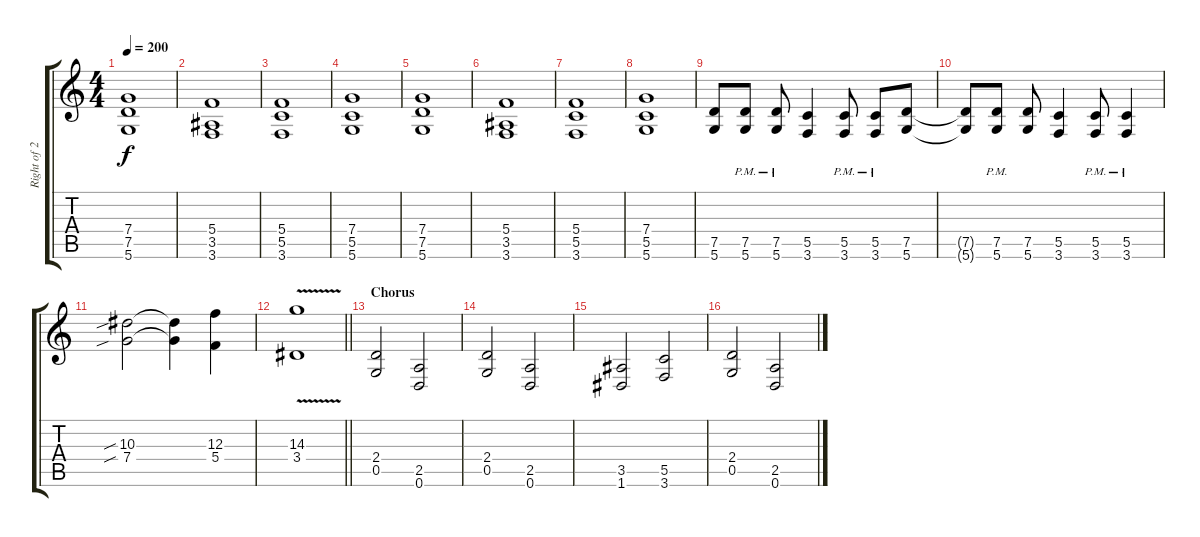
\track ("Right of 2TW" "Right of 2") {mute instrument overdrivenguitar}
\staff {score tabs}
\tuning (D4 A3 F3 C3 G2 D2) {hide}
\ts (4 4)
\tempo 200
\clef g2
\ks c
(7.4 7.5 5.6).1{dy f} |
(5.4 3.5 3.6).1 |
(5.4 5.5 3.6).1 |
(7.4 5.5 5.6).1 |
(7.4 7.5 5.6).1 |
(5.4 3.5 3.6).1 |
(5.4 5.5 3.6).1 |
(7.4 5.5 5.6).1 |
(7.5 5.6).8 (7.5{pm} 5.6{pm}).8 (7.5{pm} 5.6{pm}).8 (5.5 3.6).4 (5.5{pm} 3.6{pm}).8 (5.5{pm} 3.6{pm}).8 (7.5 5.6).8 |
(7.5{t} 5.6{t}).8 (7.5{pm} 5.6{pm}).8 (7.5 5.6).8 (5.5 3.6).4 (5.5{pm} 3.6{pm}).8 (5.5{pm} 3.6{pm}).4 |
(10.3{sib} 7.4{sib}).2 (10.3{t} 7.4{t}).4 (12.3 5.4).4 |
\barLineRight lightlight
(14.3{v} 3.4{v}).1 |
\section ("" "Chorus")
(2.4 0.5).2 (2.5 0.6).2 |
(2.4 0.5).2 (2.5 0.6).2 |
(3.5 1.6).2 (5.5 3.6).2 |
(2.4 0.5).2 (2.5 0.6).2
